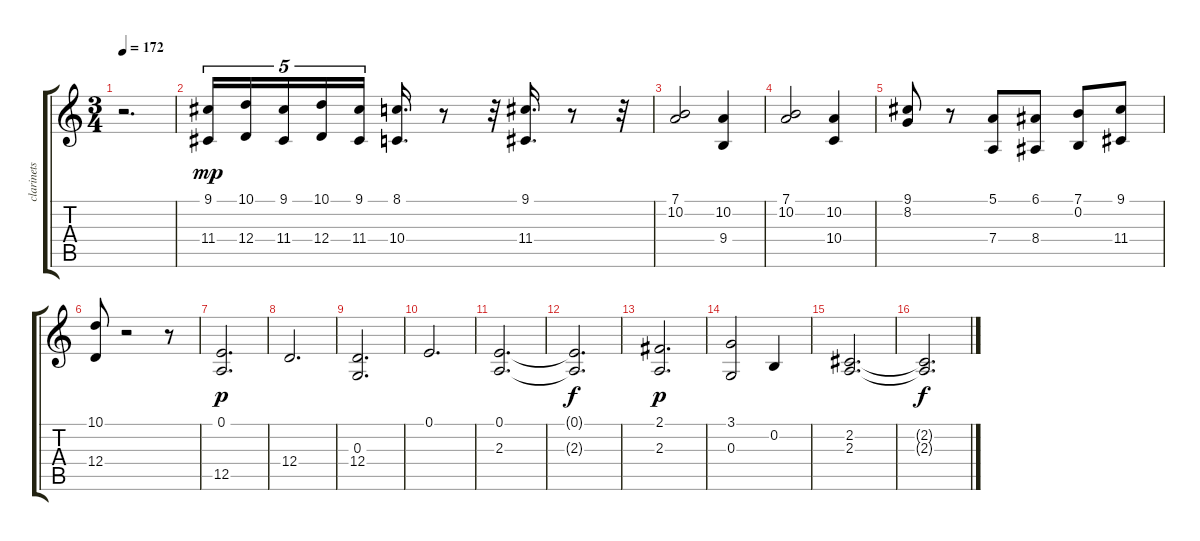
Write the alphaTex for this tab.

\track ("clarinets" "clarinets") {instrument clarinet}
\staff {score tabs}
\tuning (E4 B3 G3 D3 A2 E2) {hide}
\ts (3 4)
\tempo 172
\clef g2
\ks c
r.2{d dy mp} |
(9.1 11.4).16{tu (5 4)} (10.1 12.4).16{tu (5 4)} (9.1 11.4).16{tu (5 4)} (10.1 12.4).16{tu (5 4)} (9.1 11.4).16{tu (5 4)} (8.1 10.4).16{d} r.8 r.32 (9.1 11.4).16{d} r.8 r.32 |
(7.1 10.2).2 (10.2 9.4).4 |
(7.1 10.2).2 (10.2 10.4).4 |
(9.1 8.2).8 r.8 (5.1 7.4).8 (6.1 8.4).8 (7.1 0.2).8 (9.1 11.4).8 |
(10.1 12.4).8 r.2 r.8 |
(0.1 12.5).2{d dy p} |
12.4.2{d} |
(0.3 12.4).2{d} |
0.1.2{d} |
(0.1 2.3).2{d} |
(0.1{t} 2.3{t}).2{d dy f} |
(2.1 2.3).2{d dy p} |
(3.1 0.3).2 0.2.4 |
(2.2 2.3).2{d} |
(2.2{t} 2.3{t}).2{d dy f}
